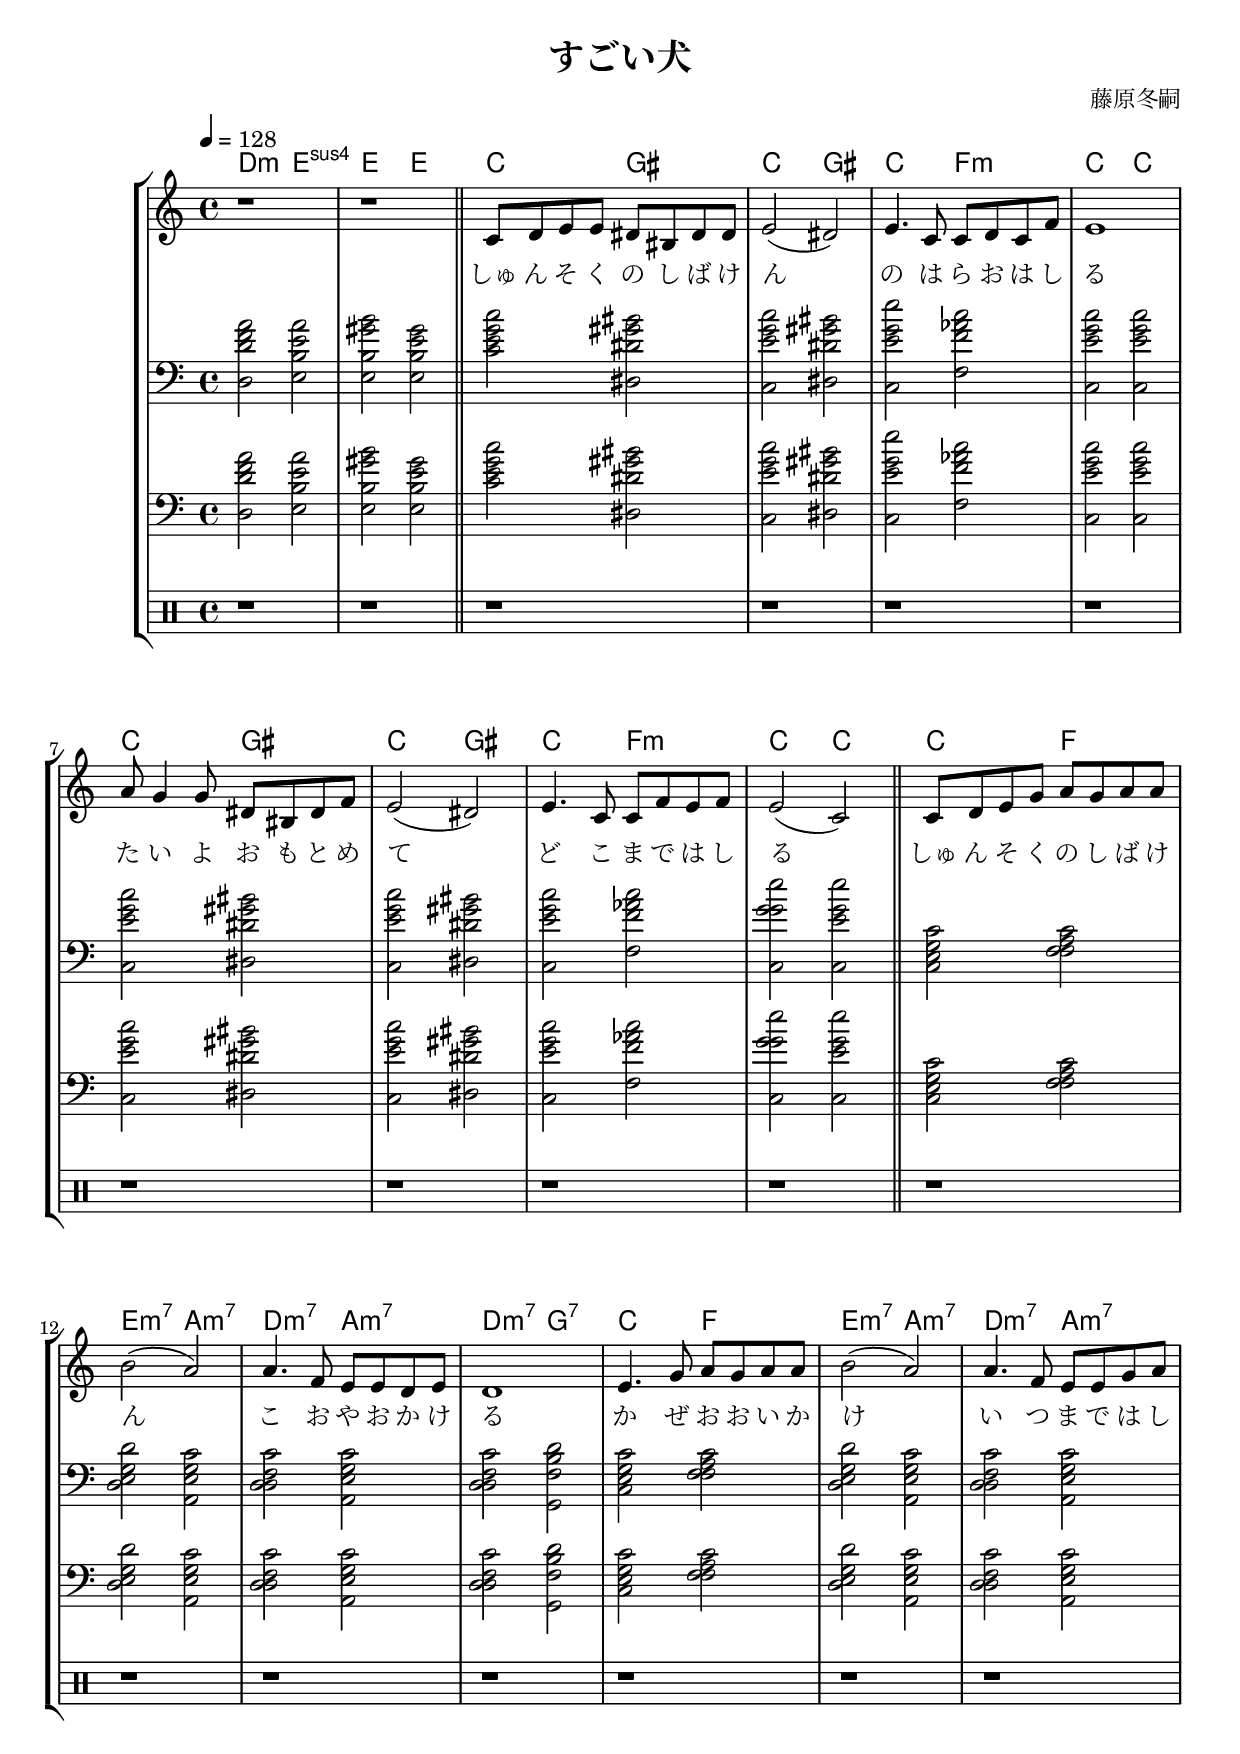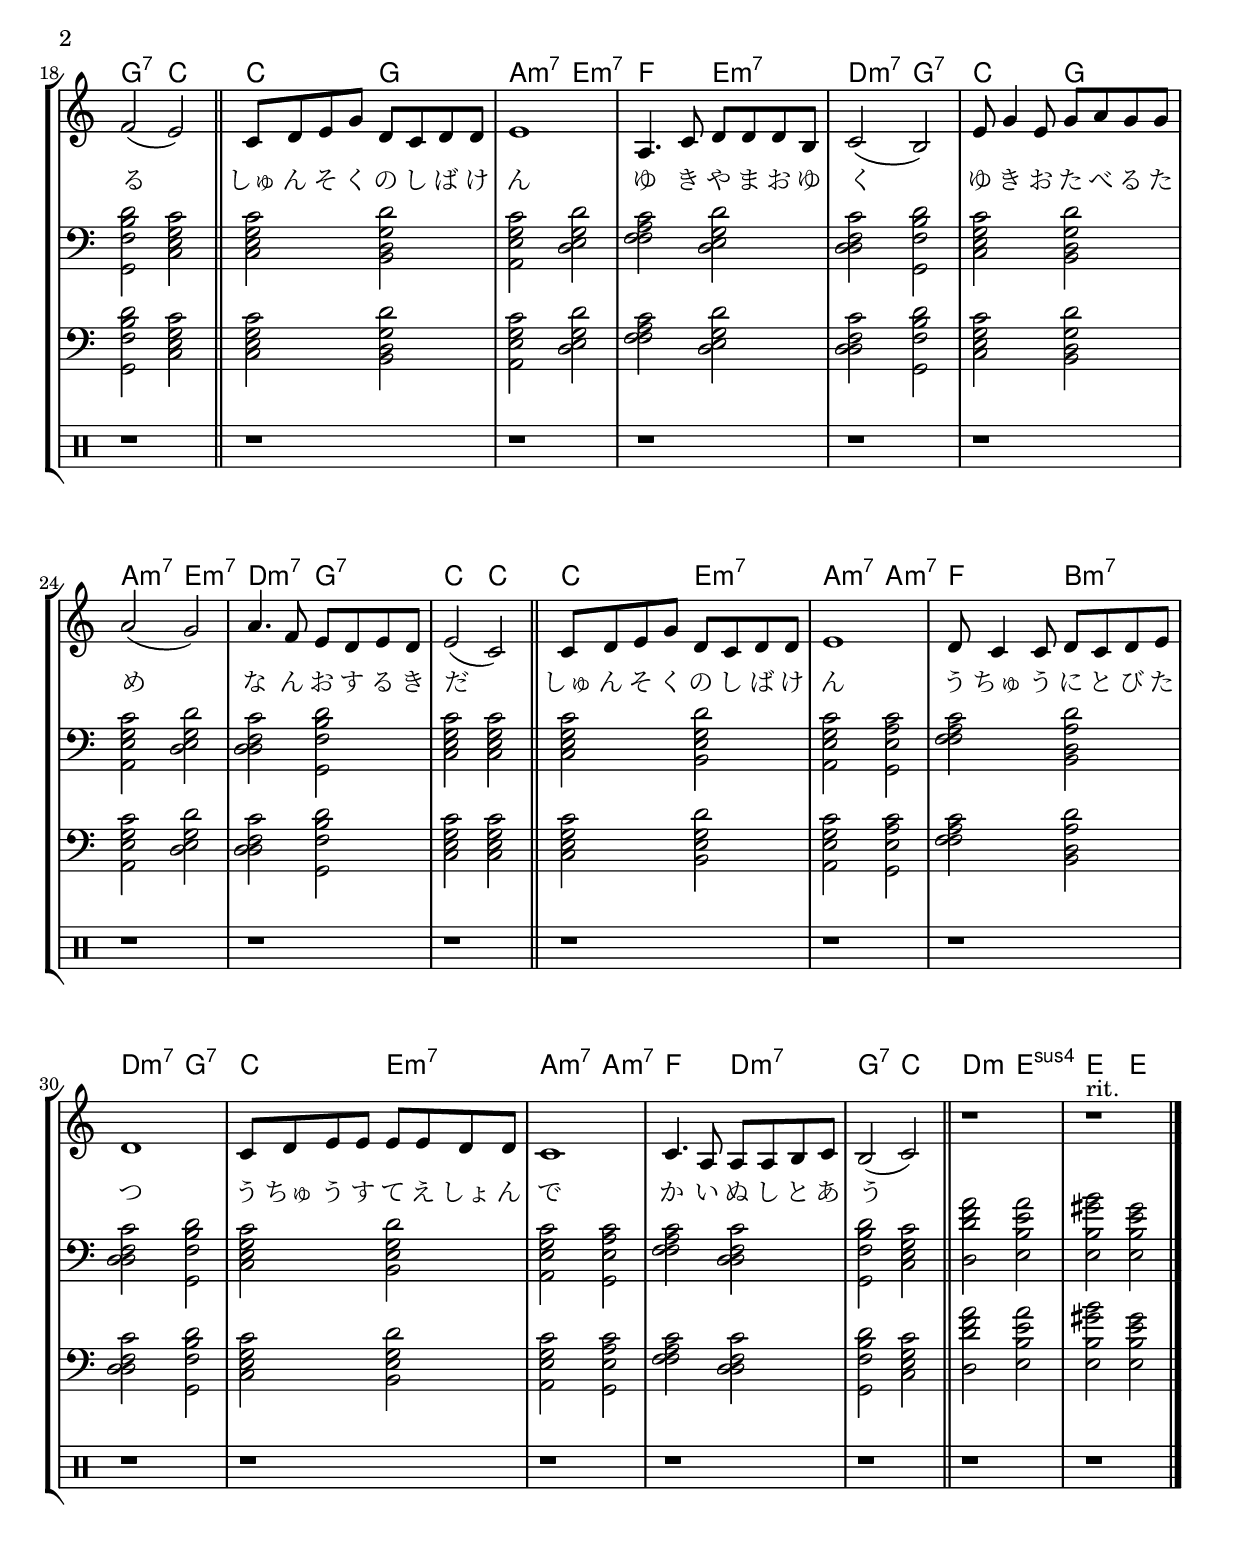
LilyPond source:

\version "2.12.1"

\header {
	title = \markup {すごい犬}
	composer = \markup \center-column {藤原冬嗣}
}

harmony = \chordmode {
	d2:m e:sus4 e e 

	c gis c gis c f:m c c c gis c gis c f:m c c 

	c f e:min7 a:min7 d:min7 a:min7 d:min7 g:7 c f e:min7 a:min7 d:min7 a:min7 g:7 c 

	c g a:min7 e:min7 f e:min7 d:min7 g:7 c g a:min7 e:min7 d:min7 g:7 c c 

	c e:min7 a:min7 a:min7 f b:min7 d:min7 g:7 c e:min7 a:min7 a:min7 f d:min7 g:7 c 

	d:m e:sus4 e e 
}

melody = {
	\key c \major
	\tempo 4 = 128
	r1 | r1   
	\set Staff.midiInstrument = #"mmi0.42"
	 c'8  d'8  e'8  e'8  dis'8  bis8  dis'8  dis'8 
	e'2  (dis'2) 
	e'4.  c'8  c'8  d'8  c'8  f'8 
	e'1 
	a'8  g'4  g'8  dis'8  bis8  dis'8  f'8 
	e'2  (dis'2) 
	e'4.  c'8  c'8  f'8  e'8  f'8 
	e'2  (c'2)
	\set Staff.midiInstrument = #"mmi0.42"
	 c'8  d'8  e'8  g'8  a'8  g'8  a'8  a'8 
	b'2  (a'2) 
	a'4.  f'8  e'8  e'8  d'8  e'8 
	d'1 
	e'4.  g'8  a'8  g'8  a'8  a'8 
	b'2  (a'2) 
	a'4.  f'8  e'8  e'8  g'8  a'8 
	f'2  (e'2)
	\set Staff.midiInstrument = #"mmi0.42"
	 c'8  d'8  e'8  g'8  d'8  c'8  d'8  d'8 
	e'1 
	a4.  c'8  d'8  d'8  d'8  b8 
	c'2  (b2) 
	e'8  g'4  e'8  g'8  a'8  g'8  g'8 
	a'2  (g'2) 
	a'4.  f'8  e'8  d'8  e'8  d'8 
	e'2  (c'2)
	\set Staff.midiInstrument = #"mmi0.42"
	 c'8  d'8  e'8  g'8  d'8  c'8  d'8  d'8 
	e'1 
	d'8  c'4  c'8  d'8  c'8  d'8  e'8 
	d'1 
	c'8  d'8  e'8  e'8  e'8  e'8  d'8  d'8 
	c'1 
	c'4.  a8  a8  a8  b8  c'8 
	b2  (c'2)
	r1 | r1^"rit." \bar "|."
}

words = \lyricmode {
	
	しゅ  ん  そ  く  の  し  ば  け  ん  の  は  ら  お  は  し  る  た  い  よ  お  も  と  め  て  ど  こ  ま  で  は  し  る  
	しゅ  ん  そ  く  の  し  ば  け  ん  こ  お  や  お  か  け  る  か  ぜ  お  お  い  か  け  い  つ  ま  で  は  し  る  
	しゅ  ん  そ  く  の  し  ば  け  ん  ゆ  き  や  ま  お  ゆ  く  ゆ  き  お  た  べ  る  た  め  な  ん  お  す  る  き  だ  
	しゅ  ん  そ  く  の  し  ば  け  ん  う  ちゅ  う  に  と  び  た  つ  う  ちゅ  う  す  て  え  しょ  ん  で  か  い  ぬ  し  と  あ  う  
	
}

tempochange = {
	\tempo 4 = 128
	r1 | r1 \bar "||"
	\tempo 4 = 128
	r1 | r1 | r1 | r1 | r1 | r1 | r1 | r1 \bar "||"
	\tempo 4 = 128
	r1 | r1 | r1 | r1 | r1 | r1 | r1 | r1 \bar "||"
	\tempo 4 = 128
	r1 | r1 | r1 | r1 | r1 | r1 | r1 | r1 \bar "||"
	\tempo 4 = 128
	r1 | r1 | r1 | r1 | r1 | r1 | r1 | r1 \bar "||"
	\tempo 4 = 128
	r1 | \tempo 4 = 96 r2 \tempo 4 = 85 r2 \bar "|."
}

mainacc = {
	\clef bass
	\set Staff.midiInstrument = #"Music box"
	\key c \major
	\tempo 4 = 128
	<d d' f' a'>2
	<e b e' a'>2
	<e b gis' b'>2
	<e b e' gis'>2
	\bar "||"

	\set Staff.midiInstrument = #"orchestral strings"
	<c' e' g' c''>2
	<dis dis' gis' bis'>2
	<c e' g' c''>2
	<dis dis' gis' bis'>2
	<c e' g' e''>2
	<f f' as' c''>2
	<c e' g' c''>2
	<c e' g' c''>2
	<c e' g' c''>2
	<dis dis' gis' bis'>2
	<c e' g' c''>2
	<dis dis' gis' bis'>2
	<c e' g' c''>2
	<f f' as' c''>2
	<c g' g' e''>2
	<c e' g' e''>2
	\bar "||"

	\set Staff.midiInstrument = #"Acoustic grand"
	<c e g c'>2
	<f f a c'>2
	<e d g d'>2
	<a, e g c'>2
	<d d f c'>2
	<a, e g c'>2
	<d d f c'>2
	<g, f b d'>2
	<c e g c'>2
	<f f a c'>2
	<e d g d'>2
	<a, e g c'>2
	<d d f c'>2
	<a, e g c'>2
	<g, f b d'>2
	<c e g c'>2
	\bar "||"

	\set Staff.midiInstrument = #"Ocarina"
	<c e g c'>2
	<b, d g d'>2
	<a, e g c'>2
	<e d g d'>2
	<f f a c'>2
	<e d g d'>2
	<d d f c'>2
	<g, f b d'>2
	<c e g c'>2
	<b, d g d'>2
	<a, e g c'>2
	<e d g d'>2
	<d d f c'>2
	<g, f b d'>2
	<c e g c'>2
	<c e g c'>2
	\bar "||"

	\set Staff.midiInstrument = #"Music box"
	<c e g c'>2
	<b, e g d'>2
	<a, e g c'>2
	<g, e a c'>2
	<f f a c'>2
	<b, d a d'>2
	<d d f c'>2
	<g, f b d'>2
	<c e g c'>2
	<b, e g d'>2
	<a, e g c'>2
	<g, e a c'>2
	<f f a c'>2
	<d d f c'>2
	<g, f b d'>2
	<c e g c'>2
	\bar "||"

	\set Staff.midiInstrument = #"Music box"
	<d d' f' a'>2
	<e b e' a'>2
	<e b gis' b'>2
	<e b e' gis'>2
	\bar "|."
}

subacc = {
	\clef bass
	\set Staff.midiInstrument = #"Music box"
	\key c \major
	\tempo 4 = 128
	<d d' f' a'>2
	<e b e' a'>2
	<e b gis' b'>2
	<e b e' gis'>2
	\bar "||"

	\set Staff.midiInstrument = #"Seashore"
	<c' e' g' c''>2
	<dis dis' gis' bis'>2
	<c e' g' c''>2
	<dis dis' gis' bis'>2
	<c e' g' e''>2
	<f f' as' c''>2
	<c e' g' c''>2
	<c e' g' c''>2
	<c e' g' c''>2
	<dis dis' gis' bis'>2
	<c e' g' c''>2
	<dis dis' gis' bis'>2
	<c e' g' c''>2
	<f f' as' c''>2
	<c g' g' e''>2
	<c e' g' e''>2
	\bar "||"

	\set Staff.midiInstrument = #"Bagpipe"
	<c e g c'>2
	<f f a c'>2
	<e d g d'>2
	<a, e g c'>2
	<d d f c'>2
	<a, e g c'>2
	<d d f c'>2
	<g, f b d'>2
	<c e g c'>2
	<f f a c'>2
	<e d g d'>2
	<a, e g c'>2
	<d d f c'>2
	<a, e g c'>2
	<g, f b d'>2
	<c e g c'>2
	\bar "||"

	\set Staff.midiInstrument = #"orchestral strings"
	<c e g c'>2
	<b, d g d'>2
	<a, e g c'>2
	<e d g d'>2
	<f f a c'>2
	<e d g d'>2
	<d d f c'>2
	<g, f b d'>2
	<c e g c'>2
	<b, d g d'>2
	<a, e g c'>2
	<e d g d'>2
	<d d f c'>2
	<g, f b d'>2
	<c e g c'>2
	<c e g c'>2
	\bar "||"

	\set Staff.midiInstrument = #"orchestral strings"
	<c e g c'>2
	<b, e g d'>2
	<a, e g c'>2
	<g, e a c'>2
	<f f a c'>2
	<b, d a d'>2
	<d d f c'>2
	<g, f b d'>2
	<c e g c'>2
	<b, e g d'>2
	<a, e g c'>2
	<g, e a c'>2
	<f f a c'>2
	<d d f c'>2
	<g, f b d'>2
	<c e g c'>2
	\bar "||"

	\set Staff.midiInstrument = #"Ocarina"
	<d d' f' a'>2
	<e b e' a'>2
	<e b gis' b'>2
	<e b e' gis'>2
	\bar "|."
}

percA = {
	\drummode {
	r1 |r1 \bar "||"
	r1 |r1 |r1 |r1 |r1 |r1 |r1 |r1 \bar "||"
	r1 |r1 |r1 |r1 |r1 |r1 |r1 |r1 \bar "||"
	r1 |r1 |r1 |r1 |r1 |r1 |r1 |r1 \bar "||"
	r1 |r1 |r1 |r1 |r1 |r1 |r1 |r1 \bar "||"
	r1 |r1 \bar "|."
	}
}

percB = {
	\drummode {
	r1 |r1 \bar "||"
	r1 |r1 |r1 |r1 |r1 |r1 |r1 |r1 \bar "||"
	r1 |r1 |r1 |r1 |r1 |r1 |r1 |r1 \bar "||"
	r1 |r1 |r1 |r1 |r1 |r1 |r1 |r1 \bar "||"
	r1 |r1 |r1 |r1 |r1 |r1 |r1 |r1 \bar "||"
	r1 |r1 \bar "|."
	}
}

percC = {
	\drummode {
	r1 |r1 \bar "||"
	r1 |r1 |r1 |r1 |r1 |r1 |r1 |r1 \bar "||"
	r1 |r1 |r1 |r1 |r1 |r1 |r1 |r1 \bar "||"
	r1 |r1 |r1 |r1 |r1 |r1 |r1 |r1 \bar "||"
	r1 |r1 |r1 |r1 |r1 |r1 |r1 |r1 \bar "||"
	r1 |r1 \bar "|."
	}
}

percD = {
	\drummode {
	r1 |r1 \bar "||"
	r1 |r1 |r1 |r1 |r1 |r1 |r1 |r1 \bar "||"
	r1 |r1 |r1 |r1 |r1 |r1 |r1 |r1 \bar "||"
	r1 |r1 |r1 |r1 |r1 |r1 |r1 |r1 \bar "||"
	r1 |r1 |r1 |r1 |r1 |r1 |r1 |r1 \bar "||"
	r1 |r1 \bar "|."
	}
}

percE = {
	\drummode {
	r1 |r1 \bar "||"
	r1 |r1 |r1 |r1 |r1 |r1 |r1 |r1 \bar "||"
	r1 |r1 |r1 |r1 |r1 |r1 |r1 |r1 \bar "||"
	r1 |r1 |r1 |r1 |r1 |r1 |r1 |r1 \bar "||"
	r1 |r1 |r1 |r1 |r1 |r1 |r1 |r1 \bar "||"
	r1 |r1 \bar "|."
	}
}

\score {
	<<
		\new StaffGroup <<
			\new ChordNames {\harmony}
			\new Voice = "melody" {\melody}
			\new Lyrics \lyricsto "melody" \words
			\new Staff = "mainacc" {\mainacc}
			\new Staff = "subacc" {\subacc}
			\new DrumStaff <<
				\new DrumVoice {\percA}
				\new DrumVoice {\percB}
				\new DrumVoice {\percC}
				\new DrumVoice {\percD}
				\new DrumVoice {\percE}
			>>
		>>
	>>
	\layout { }
}
